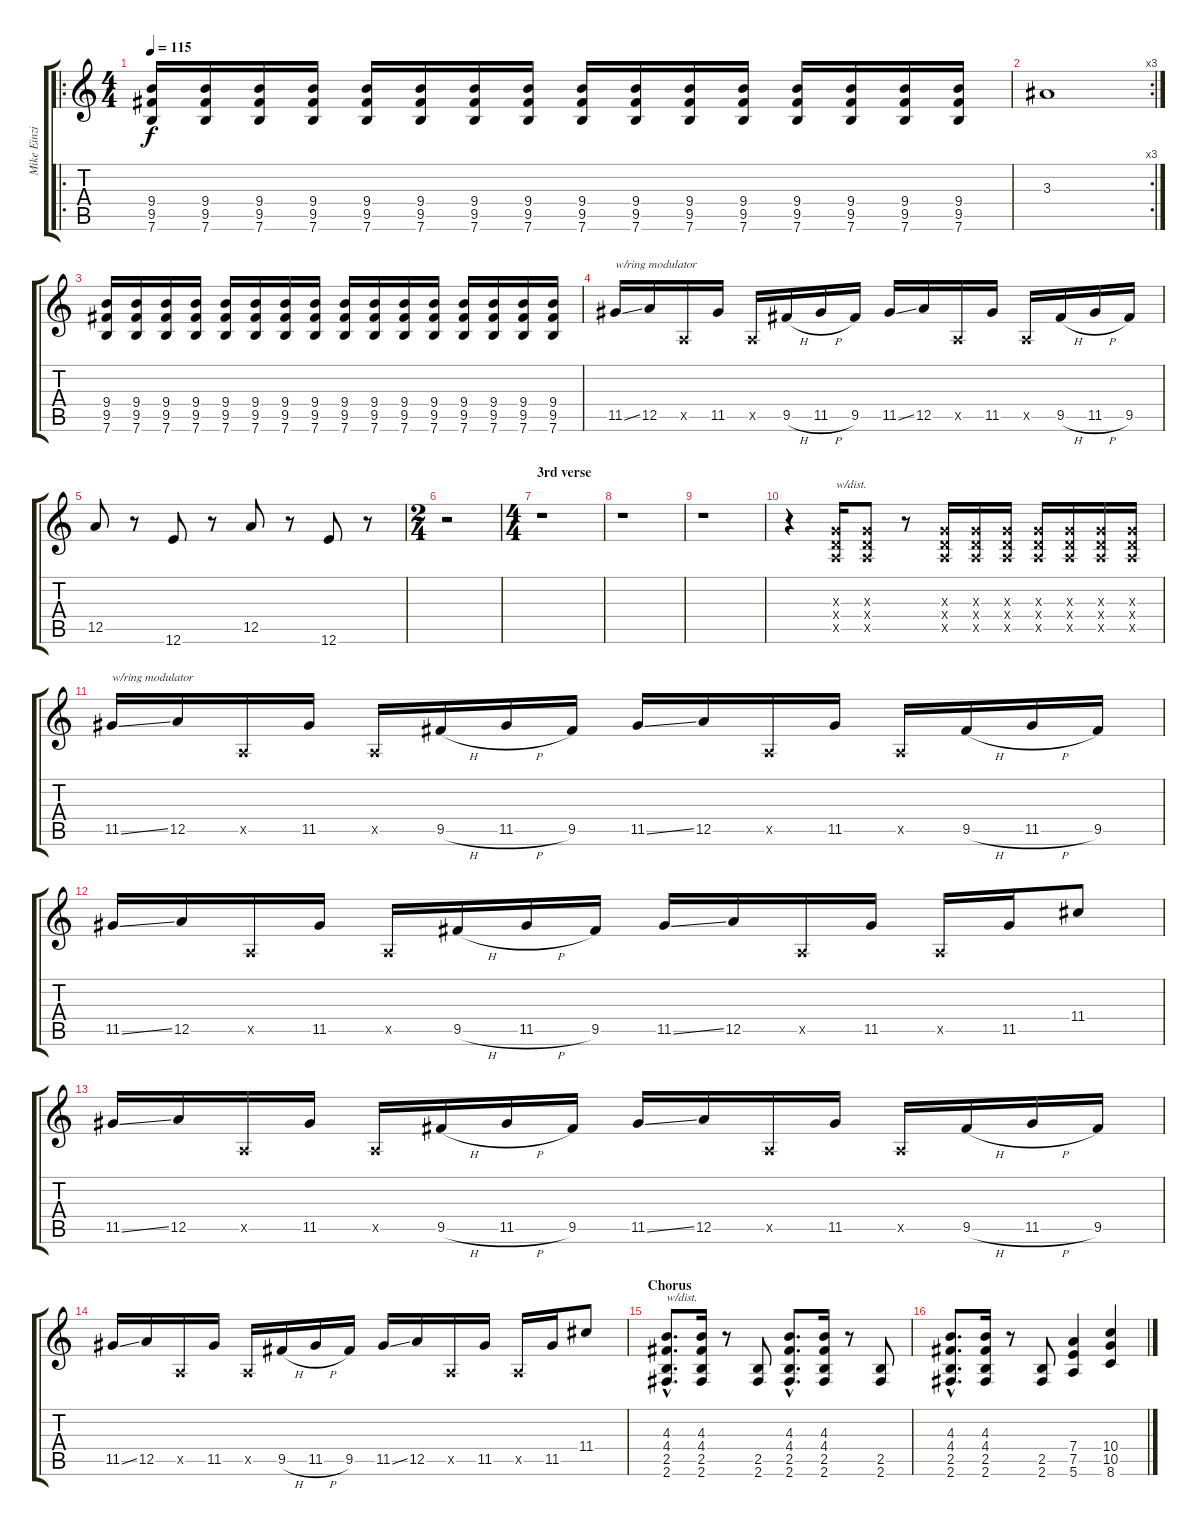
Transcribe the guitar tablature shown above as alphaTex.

\track ("Mike Einzinger" "Mike Einzi") {instrument distortionguitar}
\staff {score tabs}
\tuning (E4 B3 G3 D3 A2 E2) {hide}
\ro
\ts (4 4)
\tempo 115
\clef g2
\ks c
(9.4 9.5 7.6).16{dy f} (9.4 9.5 7.6).16 (9.4 9.5 7.6).16 (9.4 9.5 7.6).16 (9.4 9.5 7.6).16 (9.4 9.5 7.6).16 (9.4 9.5 7.6).16 (9.4 9.5 7.6).16 (9.4 9.5 7.6).16 (9.4 9.5 7.6).16 (9.4 9.5 7.6).16 (9.4 9.5 7.6).16 (9.4 9.5 7.6).16 (9.4 9.5 7.6).16 (9.4 9.5 7.6).16 (9.4 9.5 7.6).16 |
\rc 3
3.3.1 |
(9.4 9.5 7.6).16 (9.4 9.5 7.6).16 (9.4 9.5 7.6).16 (9.4 9.5 7.6).16 (9.4 9.5 7.6).16 (9.4 9.5 7.6).16 (9.4 9.5 7.6).16 (9.4 9.5 7.6).16 (9.4 9.5 7.6).16 (9.4 9.5 7.6).16 (9.4 9.5 7.6).16 (9.4 9.5 7.6).16 (9.4 9.5 7.6).16 (9.4 9.5 7.6).16 (9.4 9.5 7.6).16 (9.4 9.5 7.6).16 |
11.5{ss}.16{txt "w/ring modulator"} 12.5.16 0.5{x}.16 11.5.16 0.5{x}.16 9.5{h}.16 11.5{h}.16 9.5.16 11.5{ss}.16 12.5.16 0.5{x}.16 11.5.16 0.5{x}.16 9.5{h}.16 11.5{h}.16 9.5.16 |
12.5.8 r.8 12.6.8 r.8 12.5.8 r.8 12.6.8 r.8 |
\ts (2 4)
r.2 |
\ts (4 4)
\section ("" "3rd verse")
r.1 |
r.1 |
r.1 |
r.4 (0.3{x} 0.4{x} 0.5{x}).16{txt "w/dist."} (0.3{x} 0.4{x} 0.5{x}).8 r.8 (0.3{x} 0.4{x} 0.5{x}).16 (0.3{x} 0.4{x} 0.5{x}).16 (0.3{x} 0.4{x} 0.5{x}).16 (0.3{x} 0.4{x} 0.5{x}).16 (0.3{x} 0.4{x} 0.5{x}).16 (0.3{x} 0.4{x} 0.5{x}).16 (0.3{x} 0.4{x} 0.5{x}).16 |
11.5{ss}.16{txt "w/ring modulator"} 12.5.16 0.5{x}.16 11.5.16 0.5{x}.16 9.5{h}.16 11.5{h}.16 9.5.16 11.5{ss}.16 12.5.16 0.5{x}.16 11.5.16 0.5{x}.16 9.5{h}.16 11.5{h}.16 9.5.16 |
11.5{ss}.16 12.5.16 0.5{x}.16 11.5.16 0.5{x}.16 9.5{h}.16 11.5{h}.16 9.5.16 11.5{ss}.16 12.5.16 0.5{x}.16 11.5.16 0.5{x}.16 11.5.16 11.4.8 |
11.5{ss}.16 12.5.16 0.5{x}.16 11.5.16 0.5{x}.16 9.5{h}.16 11.5{h}.16 9.5.16 11.5{ss}.16 12.5.16 0.5{x}.16 11.5.16 0.5{x}.16 9.5{h}.16 11.5{h}.16 9.5.16 |
11.5{ss}.16 12.5.16 0.5{x}.16 11.5.16 0.5{x}.16 9.5{h}.16 11.5{h}.16 9.5.16 11.5{ss}.16 12.5.16 0.5{x}.16 11.5.16 0.5{x}.16 11.5.16 11.4.8 |
\section ("" "Chorus")
(4.3{hac} 4.4{hac} 2.5{hac} 2.6{hac}).8{d txt "w/dist."} (4.3 4.4 2.5 2.6).16 r.8 (2.5 2.6).8 (4.3{hac} 4.4{hac} 2.5{hac} 2.6{hac}).8{d} (4.3 4.4 2.5 2.6).16 r.8 (2.5 2.6).8 |
(4.3{hac} 4.4{hac} 2.5{hac} 2.6{hac}).8{d} (4.3 4.4 2.5 2.6).16 r.8 (2.5 2.6).8 (7.4 7.5 5.6).4 (10.4 10.5 8.6).4
